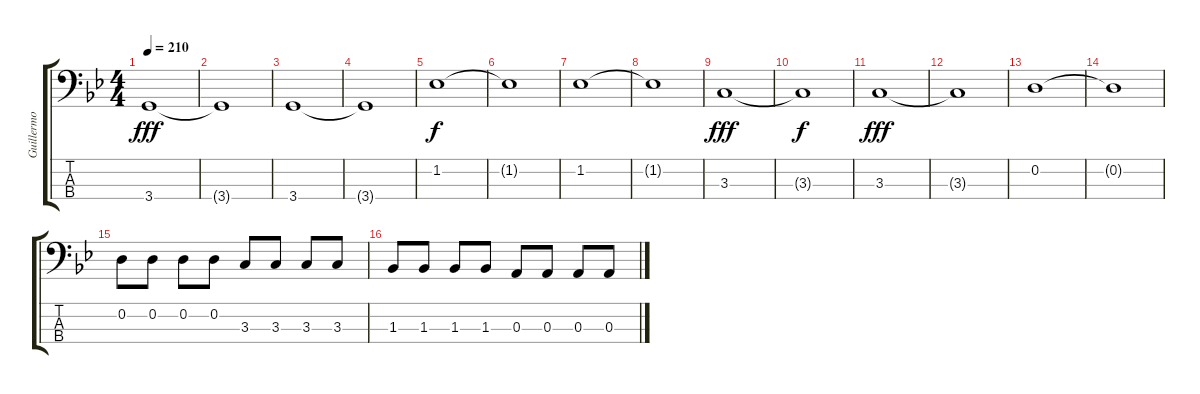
\track ("Guillermo Sanchez" "Guillermo ") {instrument electricbassfinger}
\staff {score tabs}
\tuning (G2 D2 A1 E1) {hide}
\ts (4 4)
\tempo 210
\clef f4
\ks gminor
3.4.1{dy fff} |
3.4{t}.1 |
3.4.1 |
3.4{t}.1 |
1.2.1{dy f} |
1.2{t}.1 |
1.2.1 |
1.2{t}.1 |
3.3.1{dy fff} |
3.3{t}.1{dy f} |
3.3.1{dy fff} |
3.3{t}.1 |
0.2.1 |
0.2{t}.1 |
0.2.8 0.2.8 0.2.8 0.2.8 3.3.8 3.3.8 3.3.8 3.3.8 |
1.3.8 1.3.8 1.3.8 1.3.8 0.3.8 0.3.8 0.3.8 0.3.8
